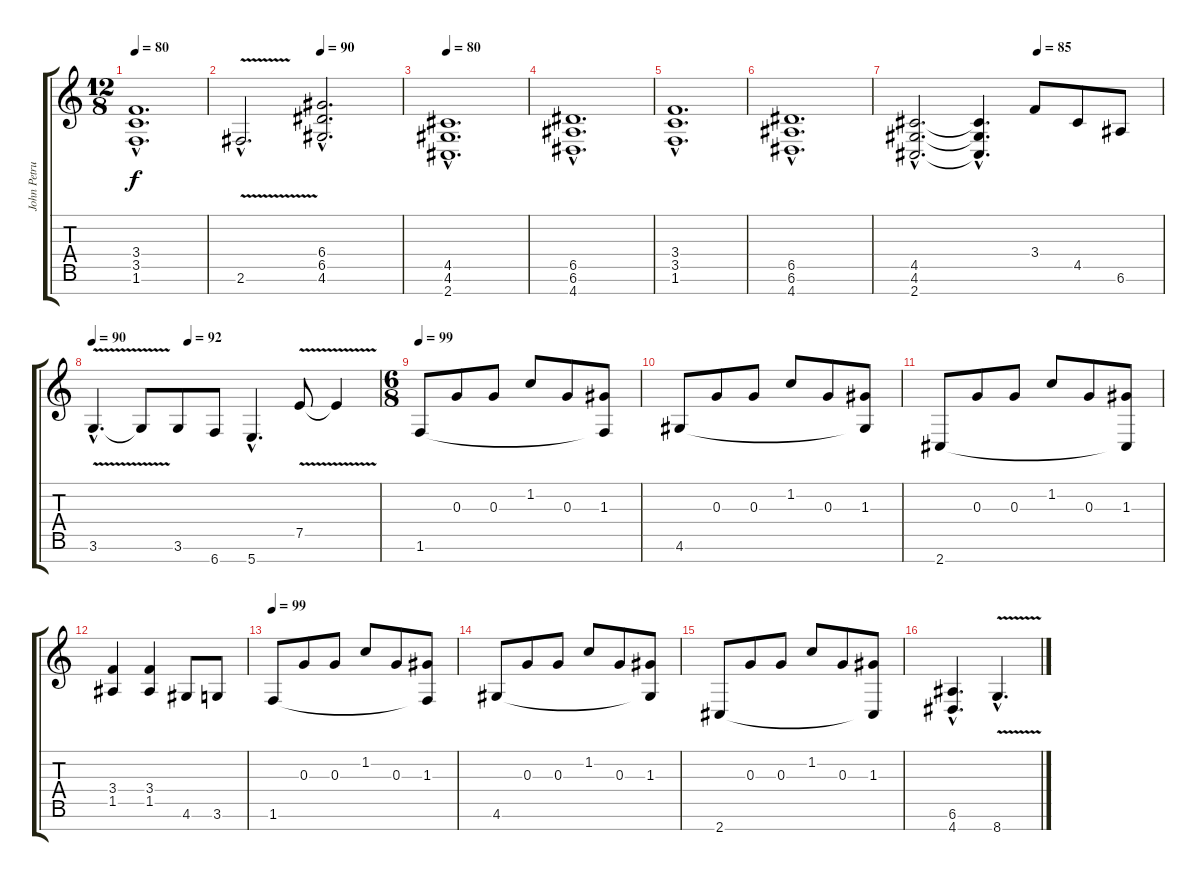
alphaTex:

\track ("John Petrucci" "John Petru") {instrument distortionguitar}
\staff {score tabs}
\tuning (E4 B3 G3 D3 A2 E2 B1) {hide}
\ts (12 8)
\tempo 80
\clef g2
\ks c
(3.4{hac} 3.5{hac} 1.6{hac}).1{d dy f} |
\tempo (90 0.5)
2.6{v hac}.2{d} (6.4{hac} 6.5{hac} 4.6{hac}).2{d} |
\tempo 80
(4.5{hac} 4.6{hac} 2.7{hac}).1{d} |
(6.5{hac} 6.6{hac} 4.7{hac}).1{d} |
(3.4{hac} 3.5{hac} 1.6{hac}).1{d} |
(6.5{hac} 6.6{hac} 4.7{hac}).1{d} |
\tempo (85 0.5)
(4.5{hac} 4.6{hac} 2.7{hac}).2{d} (4.5{hac t} 4.6{hac t} 2.7{hac t}).4{d} 3.4.8 4.5.8 6.6.8 |
\tempo 90
\tempo (92 0.3333333333333333)
3.6{v hac}.4{d} 3.6{t}.8 3.6.8 6.7.8 5.7{hac}.4{d} 7.5{v}.8 7.5{t}.4 |
\ts (6 8)
\tempo 99
1.6.8 0.3.8 0.3.8 1.2.8 0.3.8 (1.3 1.6{t}).8 |
4.6.8 0.3.8 0.3.8 1.2.8 0.3.8 (1.3 4.6{t}).8 |
2.7.8 0.3.8 0.3.8 1.2.8 0.3.8 (1.3 2.7{t}).8 |
(3.4 1.5).4 (3.4 1.5).4 4.6.8 3.6.8 |
\tempo 99
1.6.8 0.3.8 0.3.8 1.2.8 0.3.8 (1.3 1.6{t}).8 |
4.6.8 0.3.8 0.3.8 1.2.8 0.3.8 (1.3 4.6{t}).8 |
2.7.8 0.3.8 0.3.8 1.2.8 0.3.8 (1.3 2.7{t}).8 |
(6.6{hac} 4.7{hac}).4{d} 8.7{v hac}.4{d}
